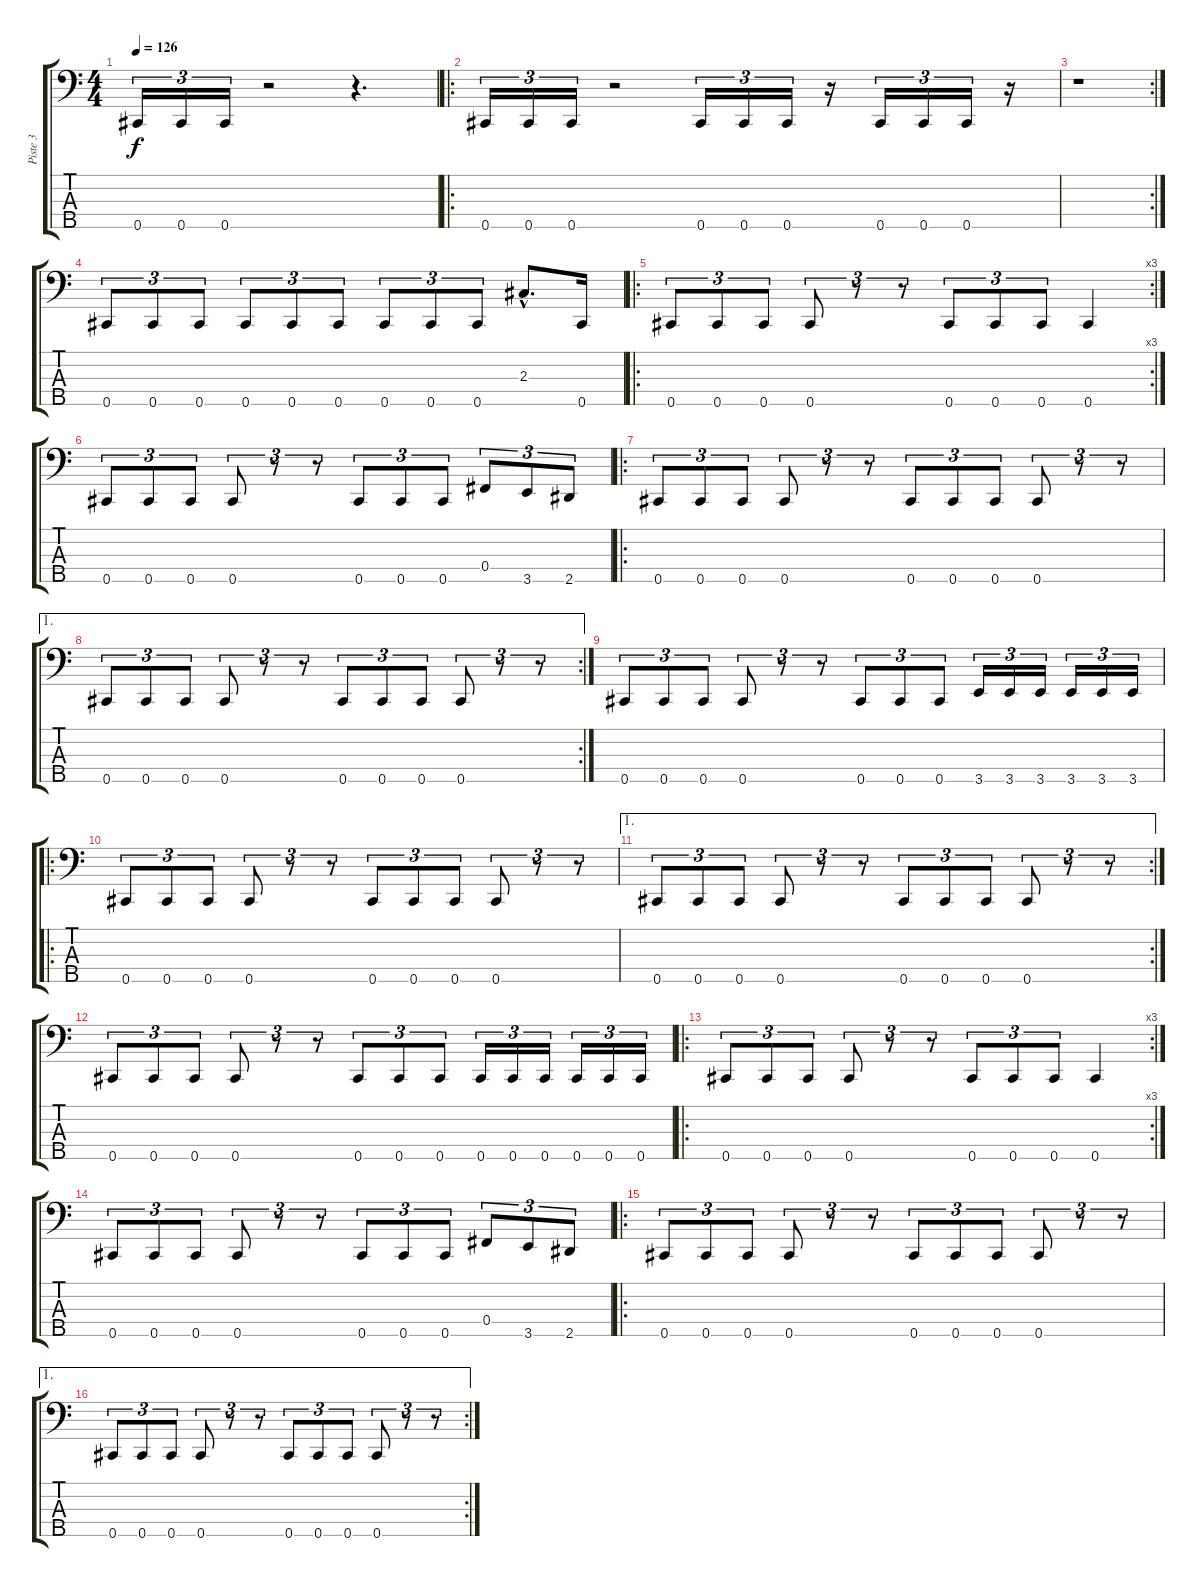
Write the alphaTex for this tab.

\track ("Piste 3" "Piste 3") {instrument electricbassfinger}
\staff {score tabs}
\tuning (A2 E2 B1 Gb1 Db1) {hide}
\ts (4 4)
\tempo 126
\clef f4
\ks c
0.5.16{tu (3 2) dy f} 0.5.16{tu (3 2)} 0.5.16{tu (3 2)} r.2 r.4{d} |
\ro
0.5.16{tu (3 2)} 0.5.16{tu (3 2)} 0.5.16{tu (3 2)} r.2 0.5.16{tu (3 2)} 0.5.16{tu (3 2)} 0.5.16{tu (3 2)} r.16 0.5.16{tu (3 2)} 0.5.16{tu (3 2)} 0.5.16{tu (3 2)} r.16 |
\rc 2
r.1 |
0.5.8{tu (3 2)} 0.5.8{tu (3 2)} 0.5.8{tu (3 2)} 0.5.8{tu (3 2)} 0.5.8{tu (3 2)} 0.5.8{tu (3 2)} 0.5.8{tu (3 2)} 0.5.8{tu (3 2)} 0.5.8{tu (3 2)} 2.3{hac}.8{d} 0.5.16 |
\ro
\rc 3
0.5.8{tu (3 2)} 0.5.8{tu (3 2)} 0.5.8{tu (3 2)} 0.5.8{tu (3 2)} r.8{tu (3 2)} r.8{tu (3 2)} 0.5.8{tu (3 2)} 0.5.8{tu (3 2)} 0.5.8{tu (3 2)} 0.5.4 |
0.5.8{tu (3 2)} 0.5.8{tu (3 2)} 0.5.8{tu (3 2)} 0.5.8{tu (3 2)} r.8{tu (3 2)} r.8{tu (3 2)} 0.5.8{tu (3 2)} 0.5.8{tu (3 2)} 0.5.8{tu (3 2)} 0.4.8{tu (3 2)} 3.5.8{tu (3 2)} 2.5.8{tu (3 2)} |
\ro
0.5.8{tu (3 2)} 0.5.8{tu (3 2)} 0.5.8{tu (3 2)} 0.5.8{tu (3 2)} r.8{tu (3 2)} r.8{tu (3 2)} 0.5.8{tu (3 2)} 0.5.8{tu (3 2)} 0.5.8{tu (3 2)} 0.5.8{tu (3 2)} r.8{tu (3 2)} r.8{tu (3 2)} |
\ae 1
\rc 2
0.5.8{tu (3 2)} 0.5.8{tu (3 2)} 0.5.8{tu (3 2)} 0.5.8{tu (3 2)} r.8{tu (3 2)} r.8{tu (3 2)} 0.5.8{tu (3 2)} 0.5.8{tu (3 2)} 0.5.8{tu (3 2)} 0.5.8{tu (3 2)} r.8{tu (3 2)} r.8{tu (3 2)} |
0.5.8{tu (3 2)} 0.5.8{tu (3 2)} 0.5.8{tu (3 2)} 0.5.8{tu (3 2)} r.8{tu (3 2)} r.8{tu (3 2)} 0.5.8{tu (3 2)} 0.5.8{tu (3 2)} 0.5.8{tu (3 2)} 3.5.16{tu (3 2)} 3.5.16{tu (3 2)} 3.5.16{tu (3 2)} 3.5.16{tu (3 2)} 3.5.16{tu (3 2)} 3.5.16{tu (3 2)} |
\ro
0.5.8{tu (3 2)} 0.5.8{tu (3 2)} 0.5.8{tu (3 2)} 0.5.8{tu (3 2)} r.8{tu (3 2)} r.8{tu (3 2)} 0.5.8{tu (3 2)} 0.5.8{tu (3 2)} 0.5.8{tu (3 2)} 0.5.8{tu (3 2)} r.8{tu (3 2)} r.8{tu (3 2)} |
\ae 1
\rc 2
0.5.8{tu (3 2)} 0.5.8{tu (3 2)} 0.5.8{tu (3 2)} 0.5.8{tu (3 2)} r.8{tu (3 2)} r.8{tu (3 2)} 0.5.8{tu (3 2)} 0.5.8{tu (3 2)} 0.5.8{tu (3 2)} 0.5.8{tu (3 2)} r.8{tu (3 2)} r.8{tu (3 2)} |
0.5.8{tu (3 2)} 0.5.8{tu (3 2)} 0.5.8{tu (3 2)} 0.5.8{tu (3 2)} r.8{tu (3 2)} r.8{tu (3 2)} 0.5.8{tu (3 2)} 0.5.8{tu (3 2)} 0.5.8{tu (3 2)} 0.5.16{tu (3 2)} 0.5.16{tu (3 2)} 0.5.16{tu (3 2)} 0.5.16{tu (3 2)} 0.5.16{tu (3 2)} 0.5.16{tu (3 2)} |
\ro
\rc 3
0.5.8{tu (3 2)} 0.5.8{tu (3 2)} 0.5.8{tu (3 2)} 0.5.8{tu (3 2)} r.8{tu (3 2)} r.8{tu (3 2)} 0.5.8{tu (3 2)} 0.5.8{tu (3 2)} 0.5.8{tu (3 2)} 0.5.4 |
0.5.8{tu (3 2)} 0.5.8{tu (3 2)} 0.5.8{tu (3 2)} 0.5.8{tu (3 2)} r.8{tu (3 2)} r.8{tu (3 2)} 0.5.8{tu (3 2)} 0.5.8{tu (3 2)} 0.5.8{tu (3 2)} 0.4.8{tu (3 2)} 3.5.8{tu (3 2)} 2.5.8{tu (3 2)} |
\ro
0.5.8{tu (3 2)} 0.5.8{tu (3 2)} 0.5.8{tu (3 2)} 0.5.8{tu (3 2)} r.8{tu (3 2)} r.8{tu (3 2)} 0.5.8{tu (3 2)} 0.5.8{tu (3 2)} 0.5.8{tu (3 2)} 0.5.8{tu (3 2)} r.8{tu (3 2)} r.8{tu (3 2)} |
\ae 1
\rc 2
0.5.8{tu (3 2)} 0.5.8{tu (3 2)} 0.5.8{tu (3 2)} 0.5.8{tu (3 2)} r.8{tu (3 2)} r.8{tu (3 2)} 0.5.8{tu (3 2)} 0.5.8{tu (3 2)} 0.5.8{tu (3 2)} 0.5.8{tu (3 2)} r.8{tu (3 2)} r.8{tu (3 2)}
